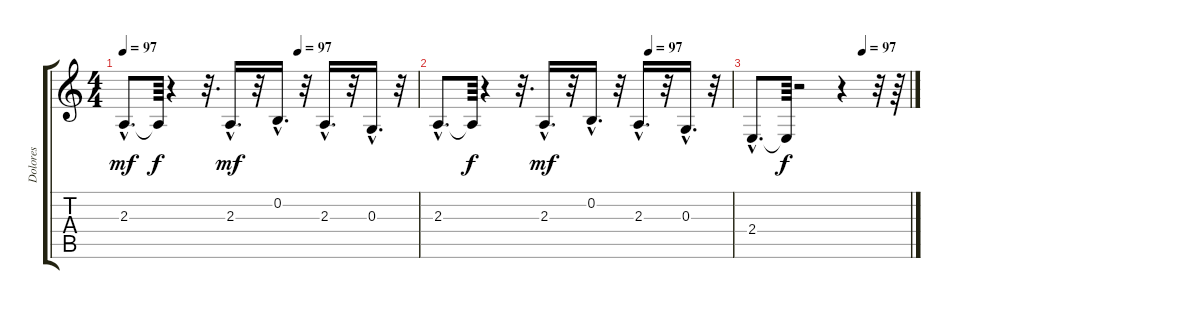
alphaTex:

\track ("Dolores" "Dolores") {instrument panflute}
\staff {score tabs}
\tuning (E4 B3 G3 D3 A2 E2) {hide}
\ts (4 4)
\tempo 97
\tempo (97 0.59375)
\clef g2
\ks c
2.3{hac}.8{d dy mf} 2.3{t}.64{dy f} r.4 r.32{d} 2.3{hac}.16{d dy mf} r.32 0.2{hac}.16{d} r.32 2.3{hac}.16{d} r.32 0.3{hac}.16{d} r.32 |
\tempo (97 0.71875)
2.3{hac}.8{d} 2.3{t}.64{dy f} r.4 r.32{d} 2.3{hac}.16{d dy mf} r.32 0.2{hac}.16{d} r.32 2.3{hac}.16{d} r.32 0.3{hac}.16{d} r.32 |
\tempo (97 0.703125)
2.4{hac}.8{d} 2.4{t}.64{dy f} r.2 r.4 r.32 r.64
